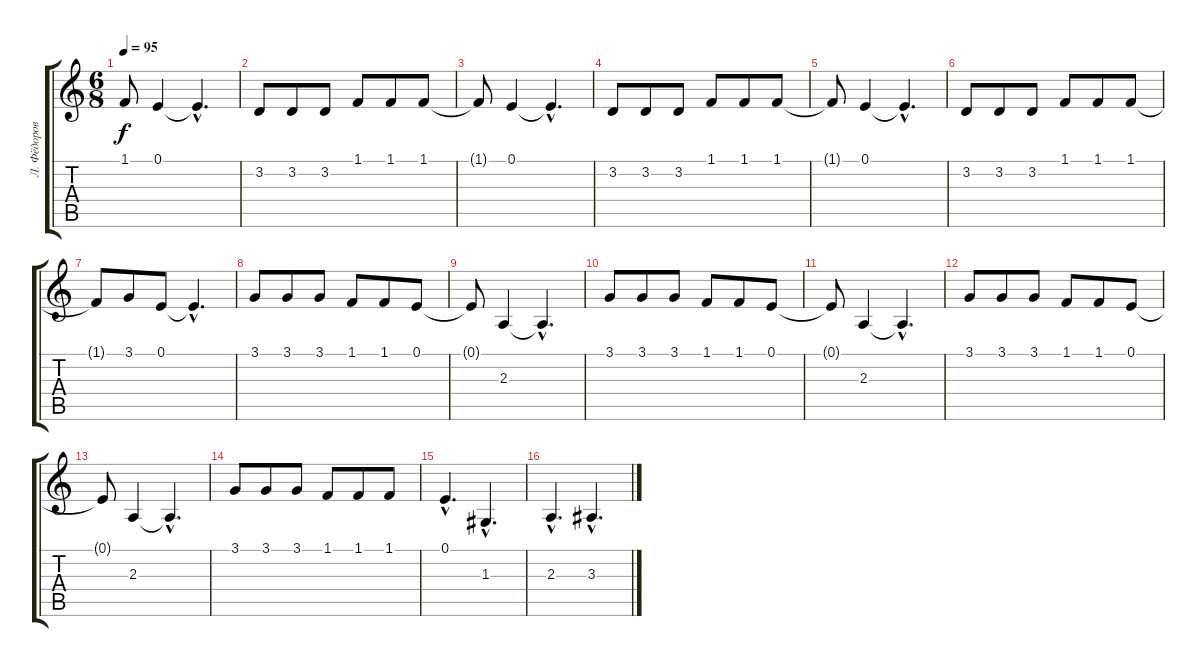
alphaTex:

\track ("Л. Фёдоров" "Л. Фёдоров") {instrument violin}
\staff {score tabs}
\tuning (E4 B3 G3 D3 A2 E2) {hide}
\ts (6 8)
\tempo 95
\clef g2
\ks c
1.1{t}.8{dy f} 0.1.4 0.1{hac t}.4{d} |
3.2.8 3.2.8 3.2.8 1.1.8 1.1.8 1.1.8 |
1.1{t}.8 0.1.4 0.1{hac t}.4{d} |
3.2.8 3.2.8 3.2.8 1.1.8 1.1.8 1.1.8 |
1.1{t}.8 0.1.4 0.1{hac t}.4{d} |
3.2.8 3.2.8 3.2.8 1.1.8 1.1.8 1.1.8 |
1.1{t}.8 3.1.8 0.1.8 0.1{hac t}.4{d} |
3.1.8 3.1.8 3.1.8 1.1.8 1.1.8 0.1.8 |
0.1{t}.8 2.3.4 2.3{hac t}.4{d} |
3.1.8 3.1.8 3.1.8 1.1.8 1.1.8 0.1.8 |
0.1{t}.8 2.3.4 2.3{hac t}.4{d} |
3.1.8 3.1.8 3.1.8 1.1.8 1.1.8 0.1.8 |
0.1{t}.8 2.3.4 2.3{hac t}.4{d} |
3.1.8 3.1.8 3.1.8 1.1.8 1.1.8 1.1.8 |
0.1{hac}.4{d} 1.3{hac}.4{d} |
2.3{hac}.4{d} 3.3{hac}.4{d}
